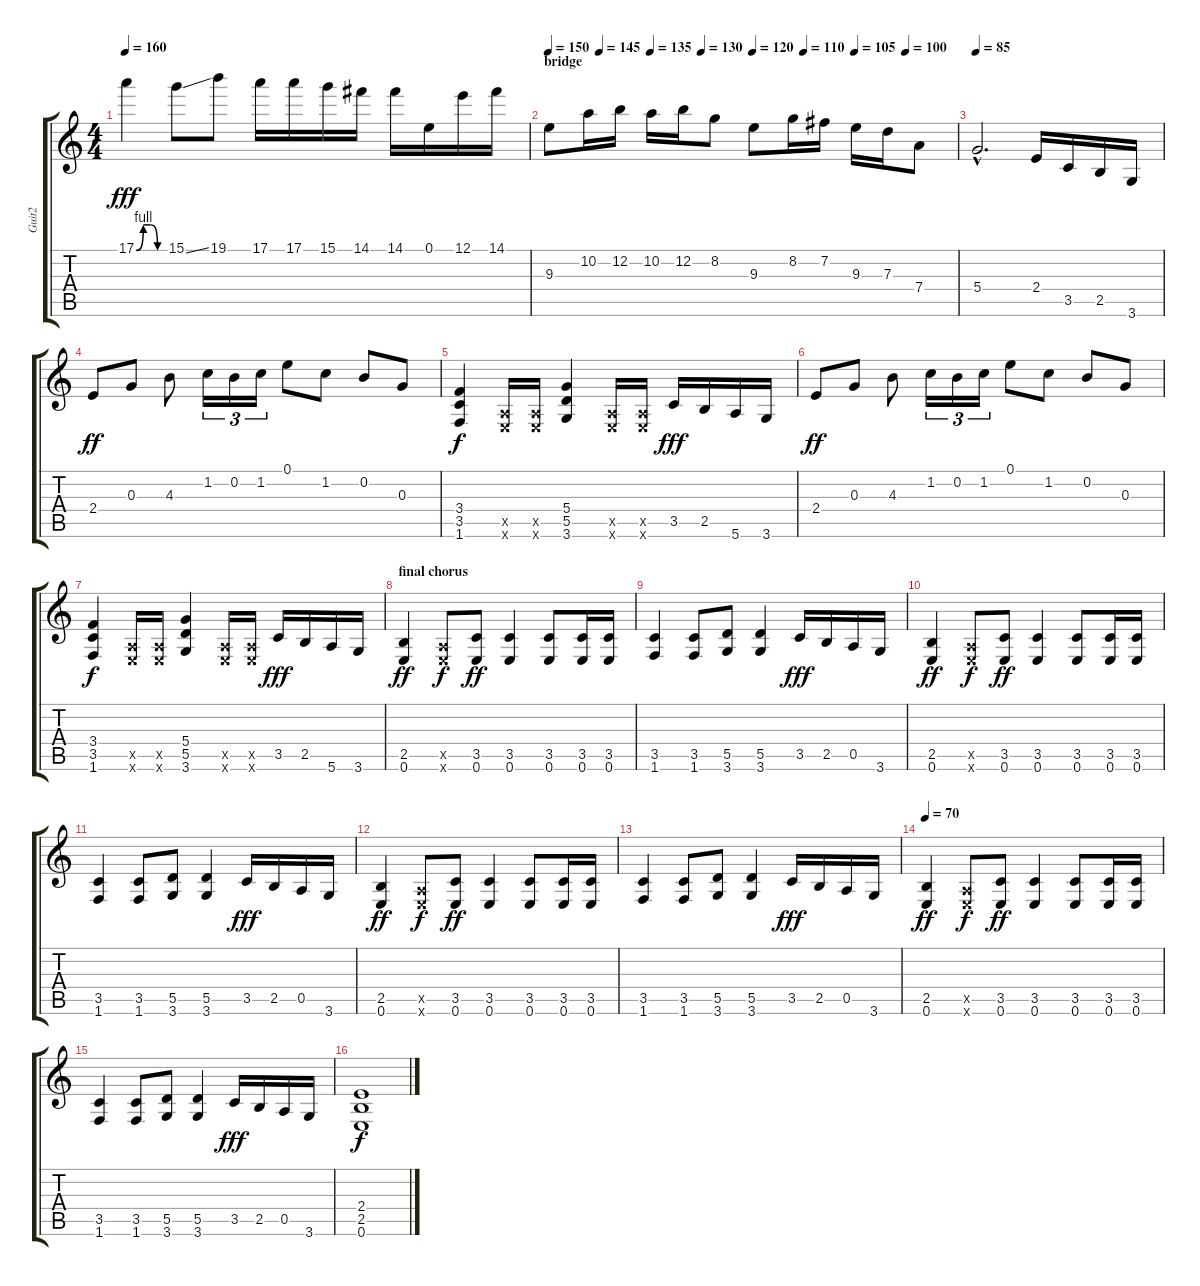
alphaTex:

\track ("Guit2" "Guit2") {instrument overdrivenguitar}
\staff {score tabs}
\tuning (E4 B3 G3 D3 A2 E2) {hide}
\ts (4 4)
\tempo 160
\clef g2
\ks c
17.1{be (custom 0 0 15 4 30 4 45 0 60 0)}.4{dy fff} 15.1{ss}.8 19.1.8 17.1.16 17.1.16 15.1.16 14.1.16 14.1.16 0.1.16 12.1.16 14.1.16 |
\section ("" "bridge")
\tempo 150
\tempo (145 0.125)
\tempo (135 0.25)
\tempo (130 0.375)
\tempo (120 0.5)
\tempo (110 0.625)
\tempo (105 0.75)
\tempo (100 0.875)
9.3.8 10.2.16 12.2.16 10.2.16 12.2.16 8.2.8 9.3.8 8.2.16 7.2.16 9.3.16 7.3.16 7.4.8 |
\tempo 85
5.4{hac}.2{d} 2.4.16 3.5.16 2.5.16 3.6.16 |
2.4.8{dy ff volume 11 instrument distortionguitar} 0.3.8 4.3.8 1.2.16{tu (3 2)} 0.2.16{tu (3 2)} 1.2.16{tu (3 2)} 0.1.8 1.2.8 0.2.8 0.3.8 |
(3.4 3.5 1.6).4{dy f} (0.5{x} 0.6{x}).16 (0.5{x} 0.6{x}).16 (5.4 5.5 3.6).4 (0.5{x} 0.6{x}).16 (0.5{x} 0.6{x}).16 3.5.16{dy fff} 2.5.16 5.6.16 3.6.16 |
2.4.8{dy ff instrument distortionguitar} 0.3.8 4.3.8 1.2.16{tu (3 2)} 0.2.16{tu (3 2)} 1.2.16{tu (3 2)} 0.1.8 1.2.8 0.2.8 0.3.8 |
(3.4 3.5 1.6).4{dy f} (0.5{x} 0.6{x}).16 (0.5{x} 0.6{x}).16 (5.4 5.5 3.6).4 (0.5{x} 0.6{x}).16 (0.5{x} 0.6{x}).16 3.5.16{dy fff} 2.5.16 5.6.16 3.6.16 |
\section ("" "final chorus")
(2.5 0.6).4{dy ff instrument overdrivenguitar} (0.5{x} 0.6{x}).8{dy f} (3.5 0.6).8{dy ff} (3.5 0.6).4 (3.5 0.6).8 (3.5 0.6).16 (3.5 0.6).16 |
(3.5 1.6).4 (3.5 1.6).8 (5.5 3.6).8 (5.5 3.6).4 3.5.16{dy fff} 2.5.16 0.5.16 3.6.16 |
(2.5 0.6).4{dy ff} (0.5{x} 0.6{x}).8{dy f} (3.5 0.6).8{dy ff} (3.5 0.6).4 (3.5 0.6).8 (3.5 0.6).16 (3.5 0.6).16 |
(3.5 1.6).4 (3.5 1.6).8 (5.5 3.6).8 (5.5 3.6).4 3.5.16{dy fff} 2.5.16 0.5.16 3.6.16 |
(2.5 0.6).4{dy ff} (0.5{x} 0.6{x}).8{dy f} (3.5 0.6).8{dy ff} (3.5 0.6).4 (3.5 0.6).8 (3.5 0.6).16 (3.5 0.6).16 |
(3.5 1.6).4 (3.5 1.6).8 (5.5 3.6).8 (5.5 3.6).4 3.5.16{dy fff} 2.5.16 0.5.16 3.6.16 |
\tempo 70
(2.5 0.6).4{dy ff} (0.5{x} 0.6{x}).8{dy f} (3.5 0.6).8{dy ff} (3.5 0.6).4 (3.5 0.6).8 (3.5 0.6).16 (3.5 0.6).16 |
(3.5 1.6).4 (3.5 1.6).8 (5.5 3.6).8 (5.5 3.6).4 3.5.16{dy fff} 2.5.16 0.5.16 3.6.16 |
(2.4 2.5 0.6).1{dy f}
